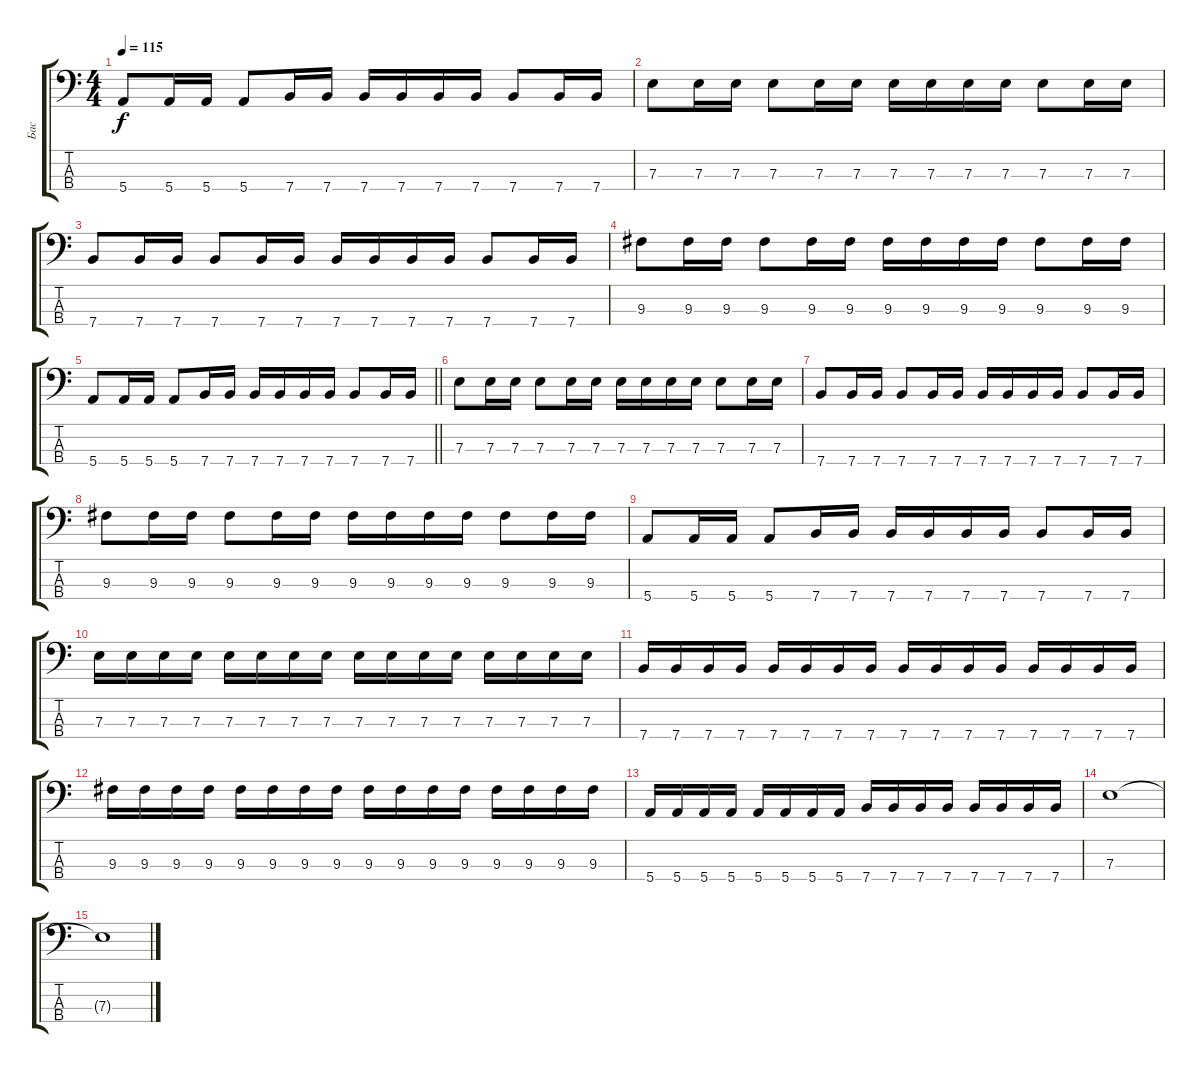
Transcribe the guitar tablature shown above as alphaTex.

\track ("Бас" "Бас") {instrument electricbasspick}
\staff {score tabs}
\tuning (G2 D2 A1 E1) {hide}
\ts (4 4)
\tempo 115
\clef f4
\ks c
5.4.8{dy f} 5.4.16 5.4.16 5.4.8 7.4.16 7.4.16 7.4.16 7.4.16 7.4.16 7.4.16 7.4.8 7.4.16 7.4.16 |
7.3.8 7.3.16 7.3.16 7.3.8 7.3.16 7.3.16 7.3.16 7.3.16 7.3.16 7.3.16 7.3.8 7.3.16 7.3.16 |
7.4.8 7.4.16 7.4.16 7.4.8 7.4.16 7.4.16 7.4.16 7.4.16 7.4.16 7.4.16 7.4.8 7.4.16 7.4.16 |
9.3.8 9.3.16 9.3.16 9.3.8 9.3.16 9.3.16 9.3.16 9.3.16 9.3.16 9.3.16 9.3.8 9.3.16 9.3.16 |
\barLineRight lightlight
5.4.8 5.4.16 5.4.16 5.4.8 7.4.16 7.4.16 7.4.16 7.4.16 7.4.16 7.4.16 7.4.8 7.4.16 7.4.16 |
7.3.8 7.3.16 7.3.16 7.3.8 7.3.16 7.3.16 7.3.16 7.3.16 7.3.16 7.3.16 7.3.8 7.3.16 7.3.16 |
7.4.8 7.4.16 7.4.16 7.4.8 7.4.16 7.4.16 7.4.16 7.4.16 7.4.16 7.4.16 7.4.8 7.4.16 7.4.16 |
9.3.8 9.3.16 9.3.16 9.3.8 9.3.16 9.3.16 9.3.16 9.3.16 9.3.16 9.3.16 9.3.8 9.3.16 9.3.16 |
5.4.8 5.4.16 5.4.16 5.4.8 7.4.16 7.4.16 7.4.16 7.4.16 7.4.16 7.4.16 7.4.8 7.4.16 7.4.16 |
7.3.16 7.3.16 7.3.16 7.3.16 7.3.16 7.3.16 7.3.16 7.3.16 7.3.16 7.3.16 7.3.16 7.3.16 7.3.16 7.3.16 7.3.16 7.3.16 |
7.4.16 7.4.16 7.4.16 7.4.16 7.4.16 7.4.16 7.4.16 7.4.16 7.4.16 7.4.16 7.4.16 7.4.16 7.4.16 7.4.16 7.4.16 7.4.16 |
9.3.16 9.3.16 9.3.16 9.3.16 9.3.16 9.3.16 9.3.16 9.3.16 9.3.16 9.3.16 9.3.16 9.3.16 9.3.16 9.3.16 9.3.16 9.3.16 |
5.4.16 5.4.16 5.4.16 5.4.16 5.4.16 5.4.16 5.4.16 5.4.16 7.4.16 7.4.16 7.4.16 7.4.16 7.4.16 7.4.16 7.4.16 7.4.16 |
7.3.1 |
7.3{t}.1
